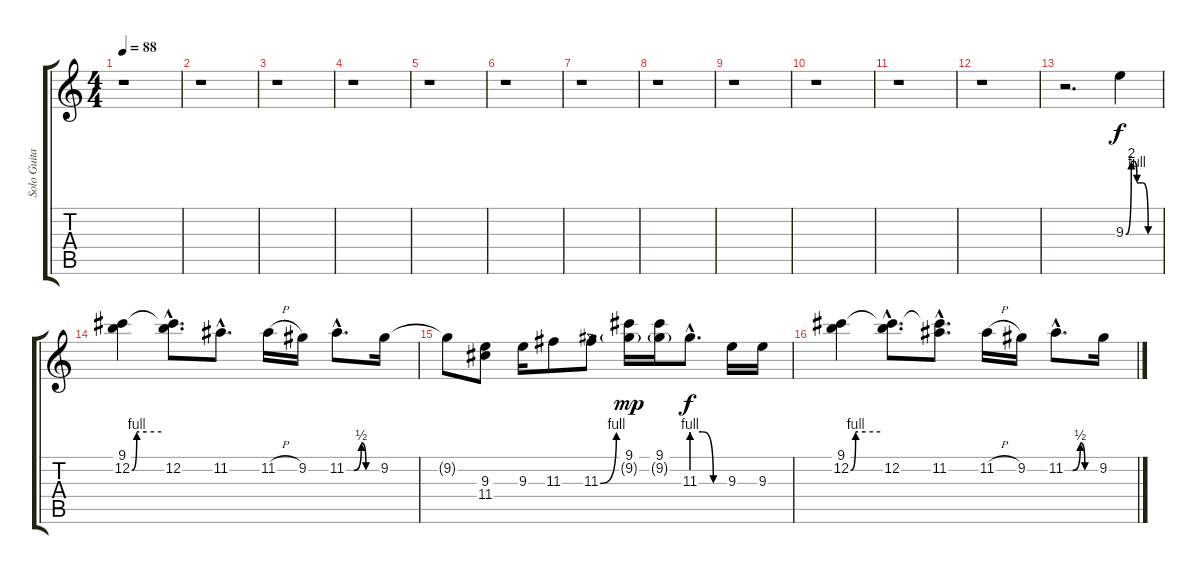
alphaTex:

\track ("Solo Guitar" "Solo Guita") {instrument overdrivenguitar}
\staff {score tabs}
\tuning (E4 B3 G3 D3 A2 E2) {hide}
\ts (4 4)
\tempo 88
\clef g2
\ks c
r.1{dy f} |
r.1 |
r.1 |
r.1 |
r.1 |
r.1 |
r.1 |
r.1 |
r.1 |
r.1 |
r.1 |
r.1 |
r.2{d} 9.3{be (custom 0 0 10 8 15 8 20 4 25 4 30 4 40 0 45 0 60 0)}.4 |
(9.1 12.2{be (custom 0 0 10 4 15 4 30 4 60 4)}).4 (9.1{hac t} 12.2{hac}).8{d} 11.2{hac}.8{d} 11.2{h}.16 9.2.16 11.2{be (custom 0 0 15 0 30 2 39 0 45 0 60 0) hac}.8{d} 9.2.16 |
9.2{t}.8 (9.3 11.4).8 9.3.16 11.3.8 11.3{be (bend 0 0 60 4)}.8 (9.1 9.2{g}).16{dy mp} (9.1 9.2{g}).16 11.3{be (custom 0 4 20 4 40 0 60 0) hac}.8{d dy f} 9.3.16 9.3.16 |
(9.1 12.2{be (custom 0 0 10 4 15 4 30 4 60 4)}).4 (9.1{hac t} 12.2{hac}).8{d} (9.1{hac t} 11.2{hac}).8{d} 11.2{h}.16 9.2.16 11.2{be (custom 0 0 15 0 30 2 39 0 45 0 60 0) hac}.8{d} 9.2.16
